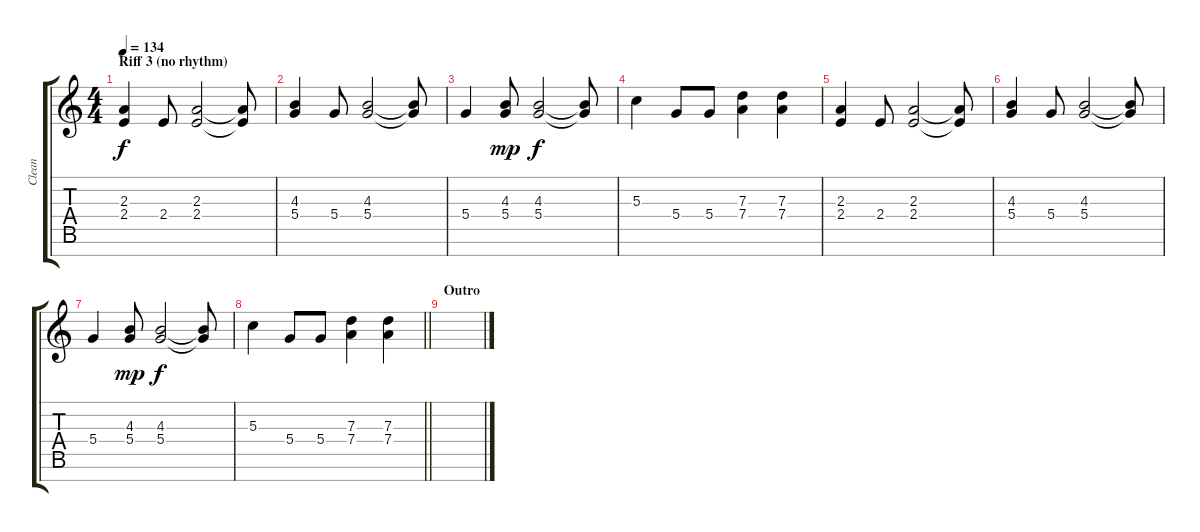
\track ("Clean" "Clean") {instrument electricguitarjazz}
\staff {score tabs}
\tuning (E4 B3 G3 D3 A2 E2 B1) {hide}
\ts (4 4)
\section ("" "Riff 3 (no rhythm)")
\tempo 134
\clef g2
\ks c
(2.3 2.4).4{dy f} 2.4.8 (2.3 2.4).2 (2.3{t} 2.4{t}).8 |
(4.3 5.4).4 5.4.8 (4.3 5.4).2 (4.3{t} 5.4{t}).8 |
5.4.4 (4.3 5.4).8{dy mp} (4.3 5.4).2{dy f} (4.3{t} 5.4{t}).8 |
5.3.4 5.4.8 5.4.8 (7.3 7.4).4 (7.3 7.4).4 |
(2.3 2.4).4 2.4.8 (2.3 2.4).2 (2.3{t} 2.4{t}).8 |
(4.3 5.4).4 5.4.8 (4.3 5.4).2 (4.3{t} 5.4{t}).8 |
5.4.4 (4.3 5.4).8{dy mp} (4.3 5.4).2{dy f} (4.3{t} 5.4{t}).8 |
\barLineRight lightlight
5.3.4 5.4.8 5.4.8 (7.3 7.4).4 (7.3 7.4).4 |
\section ("" "Outro")
